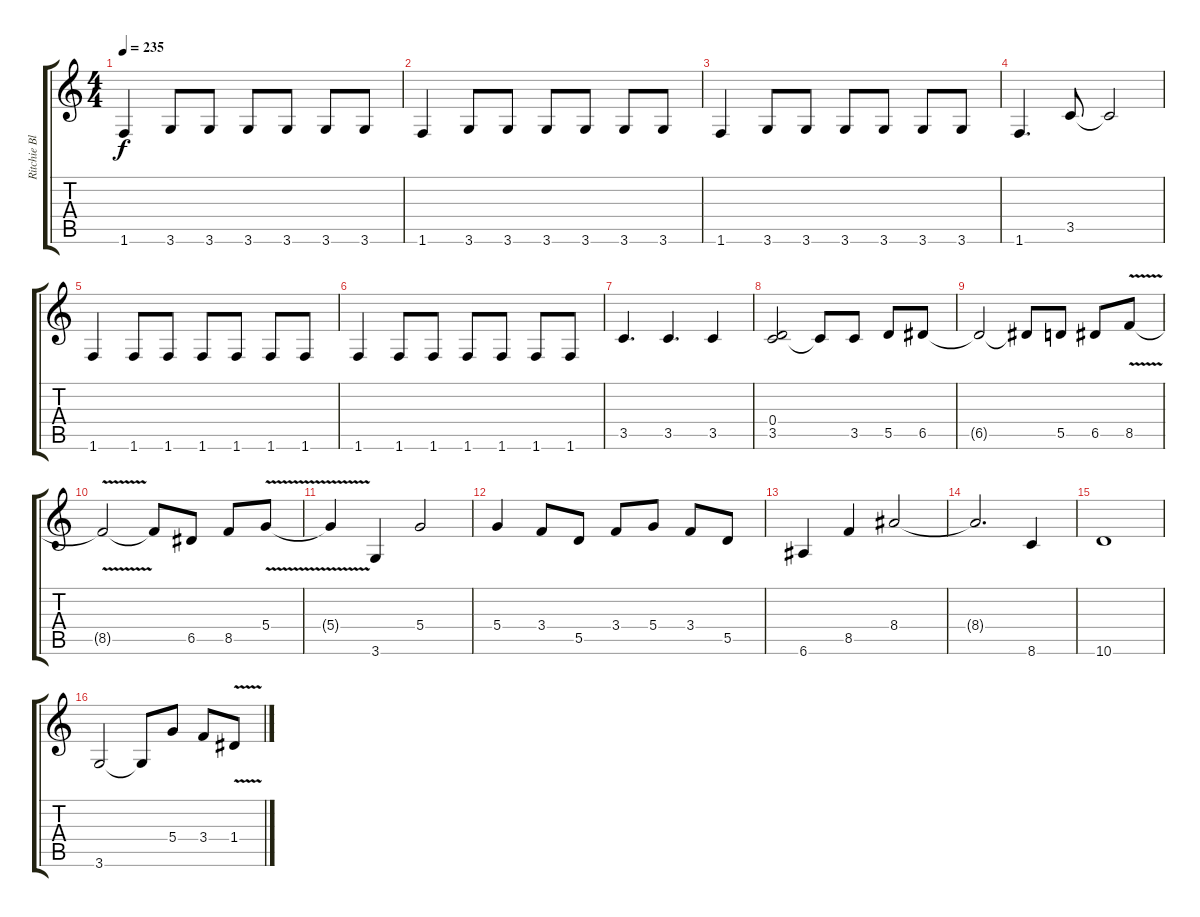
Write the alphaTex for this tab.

\track ("Ritchie Blackmore" "Ritchie Bl") {instrument overdrivenguitar}
\staff {score tabs}
\tuning (E4 B3 G3 D3 A2 E2) {hide}
\ts (4 4)
\tempo 235
\clef g2
\ks c
1.6.4{dy f} 3.6.8 3.6.8 3.6.8 3.6.8 3.6.8 3.6.8 |
1.6.4 3.6.8 3.6.8 3.6.8 3.6.8 3.6.8 3.6.8 |
1.6.4 3.6.8 3.6.8 3.6.8 3.6.8 3.6.8 3.6.8 |
1.6.4{d} 3.5.8 3.5{t}.2 |
1.6.4 1.6.8 1.6.8 1.6.8 1.6.8 1.6.8 1.6.8 |
1.6.4 1.6.8 1.6.8 1.6.8 1.6.8 1.6.8 1.6.8 |
3.5.4{d} 3.5.4{d} 3.5.4 |
(0.4 3.5).2 3.5{t}.8 3.5.8 5.5.8 6.5.8 |
6.5{t}.2 6.5{t}.8 5.5.8 6.5.8 8.5{v}.8 |
8.5{t}.2 8.5{t}.8 6.5.8 8.5.8 5.4{v}.8 |
5.4{t}.4 3.6.4 5.4.2 |
5.4.4 3.4.8 5.5.8 3.4.8 5.4.8 3.4.8 5.5.8 |
6.6.4 8.5.4 8.4.2 |
8.4{t}.2{d} 8.6.4 |
10.6.1 |
3.6.2 3.6{t}.8 5.4.8 3.4.8 1.4{v}.8
